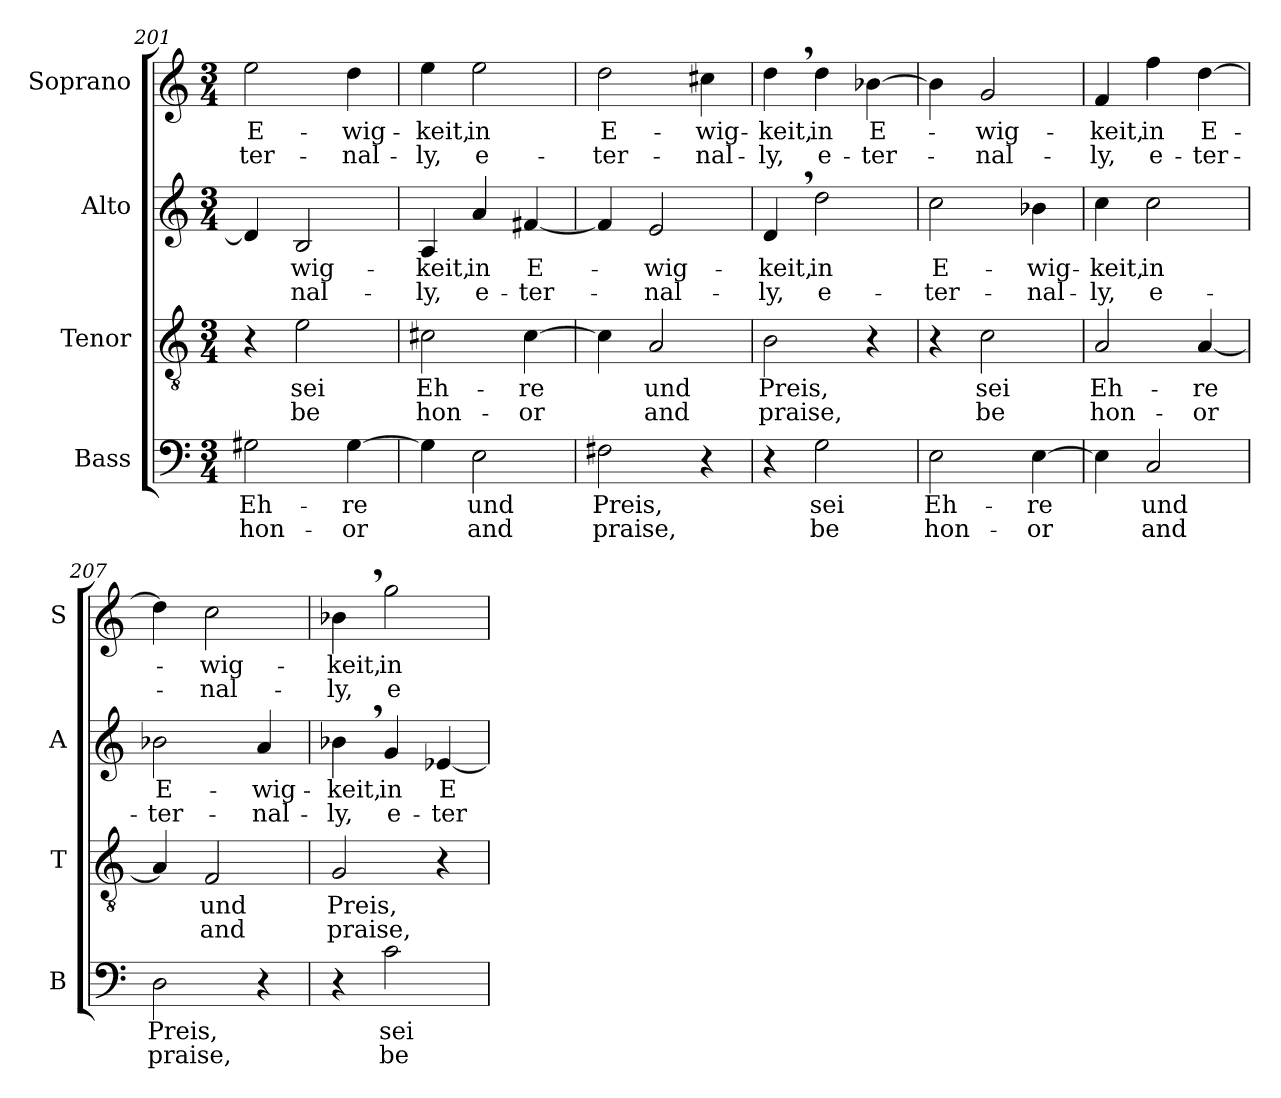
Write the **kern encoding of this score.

**kern	**text	**text	**kern	**text	**text	**kern	**text	**text	**kern	**text	**text
*part4	*part4	*part4	*part3	*part3	*part3	*part2	*part2	*part2	*part1	*part1	*part1
*staff4	*staff4	*staff4	*staff3	*staff3	*staff3	*staff2	*staff2	*staff2	*staff1	*staff1	*staff1
*I"Bass	*	*	*I"Tenor	*	*	*I"Alto	*	*	*I"Soprano	*	*
*I'B	*	*	*I'T	*	*	*I'A	*	*	*I'S	*	*
*clefF4	*	*	*clefGv2	*	*	*clefG2	*	*	*clefG2	*	*
*k[]	*	*	*k[]	*	*	*k[]	*	*	*k[]	*	*
*C:	*	*	*C:	*	*	*C:	*	*	*C:	*	*
*M3/4	*	*	*M3/4	*	*	*M3/4	*	*	*M3/4	*	*
=201	=201	=201	=201	=201	=201	=201	=201	=201	=201	=201	=201
!	!LO:LY:b	!LO:LY:b	!	!	!	!	!	!	!	!	!
!	!	!	!	!	!	!	!	!	!	!LO:LY:b	!LO:LY:b
2G#X\	Eh-	hon-	4r	.	.	4d/]	.	.	2ee\	E-	-ter-
!	!	!	!	!LO:LY:b	!LO:LY:b	!	!	!	!	!	!
!	!	!	!	!	!	!	!LO:LY:b	!LO:LY:b	!	!	!
.	.	.	2e\	sei	be	2B/	-wig-	-nal-	.	.	.
!	!LO:LY:b	!LO:LY:b	!	!	!	!	!	!	!	!	!
!	!	!	!	!	!	!	!	!	!	!LO:LY:b	!LO:LY:b
[4G#\	-re	-or	.	.	.	.	.	.	4dd\	-wig-	-nal-
=202	=202	=202	=202	=202	=202	=202	=202	=202	=202	=202	=202
!	!	!	!	!LO:LY:b	!LO:LY:b	!	!	!	!	!	!
!	!	!	!	!	!	!	!LO:LY:b	!LO:LY:b	!	!	!
!	!	!	!	!	!	!	!	!	!	!LO:LY:b	!LO:LY:b
4G#\]	.	.	2c#X\	Eh-	hon-	4A/	-keit,	-ly,	4ee\	-keit,	-ly,
!	!LO:LY:b	!LO:LY:b	!	!	!	!	!	!	!	!	!
!	!	!	!	!	!	!	!LO:LY:b	!LO:LY:b	!	!	!
!	!	!	!	!	!	!	!	!	!	!LO:LY:b	!LO:LY:b
2E\	und	and	.	.	.	4a/	in	e-	2ee\	in	e-
!	!	!	!	!LO:LY:b	!LO:LY:b	!	!	!	!	!	!
!	!	!	!	!	!	!	!LO:LY:b	!LO:LY:b	!	!	!
.	.	.	[4c#\	-re	-or	[4f#X/	E-	-ter-	.	.	.
=203	=203	=203	=203	=203	=203	=203	=203	=203	=203	=203	=203
!	!LO:LY:b	!LO:LY:b	!	!	!	!	!	!	!	!	!
!	!	!	!	!	!	!	!	!	!	!LO:LY:b	!LO:LY:b
2F#X\	Preis,	praise,	4c#\]	.	.	4f#/]	.	.	2dd\	E-	-ter-
!	!	!	!	!LO:LY:b	!LO:LY:b	!	!	!	!	!	!
!	!	!	!	!	!	!	!LO:LY:b	!LO:LY:b	!	!	!
.	.	.	2A/	und	and	2e/	-wig-	-nal-	.	.	.
!	!	!	!	!	!	!	!	!	!	!LO:LY:b	!LO:LY:b
4r	.	.	.	.	.	.	.	.	4cc#X\	-wig-	-nal-
=204	=204	=204	=204	=204	=204	=204	=204	=204	=204	=204	=204
!	!	!	!	!LO:LY:b	!LO:LY:b	!	!	!	!	!	!
!	!	!	!	!	!	!	!LO:LY:b	!LO:LY:b	!	!	!
!	!	!	!	!	!	!	!	!	!	!LO:LY:b	!LO:LY:b
4r	.	.	2B\	Preis,	praise,	4d,>/	-keit,	-ly,	4dd,>\	-keit,	-ly,
!	!LO:LY:b	!LO:LY:b	!	!	!	!	!	!	!	!	!
!	!	!	!	!	!	!	!LO:LY:b	!LO:LY:b	!	!	!
!	!	!	!	!	!	!	!	!	!	!LO:LY:b	!LO:LY:b
2G\	sei	be	.	.	.	2dd\	in	e-	4dd\	in	e-
!	!	!	!	!	!	!	!	!	!	!LO:LY:b	!LO:LY:b
.	.	.	4r	.	.	.	.	.	[4b-X\	E-	-ter-
=205	=205	=205	=205	=205	=205	=205	=205	=205	=205	=205	=205
!	!LO:LY:b	!LO:LY:b	!	!	!	!	!	!	!	!	!
!	!	!	!	!	!	!	!LO:LY:b	!LO:LY:b	!	!	!
2E\	Eh-	hon-	4r	.	.	2cc\	E-	-ter-	4b-\]	.	.
!	!	!	!	!LO:LY:b	!LO:LY:b	!	!	!	!	!	!
!	!	!	!	!	!	!	!	!	!	!LO:LY:b	!LO:LY:b
.	.	.	2c\	sei	be	.	.	.	2g/	-wig-	-nal-
!	!LO:LY:b	!LO:LY:b	!	!	!	!	!	!	!	!	!
!	!	!	!	!	!	!	!LO:LY:b	!LO:LY:b	!	!	!
[4E\	-re	-or	.	.	.	4b-X\	-wig-	-nal-	.	.	.
!!LO:PB:g=z
=206	=206	=206	=206	=206	=206	=206	=206	=206	=206	=206	=206
!	!	!	!	!LO:LY:b	!LO:LY:b	!	!	!	!	!	!
!	!	!	!	!	!	!	!LO:LY:b	!LO:LY:b	!	!	!
!	!	!	!	!	!	!	!	!	!	!LO:LY:b	!LO:LY:b
4E\]	.	.	2A/	Eh-	hon-	4cc\	-keit,	-ly,	4f/	-keit,	-ly,
!	!LO:LY:b	!LO:LY:b	!	!	!	!	!	!	!	!	!
!	!	!	!	!	!	!	!LO:LY:b	!LO:LY:b	!	!	!
!	!	!	!	!	!	!	!	!	!	!LO:LY:b	!LO:LY:b
2C/	und	and	.	.	.	2cc\	in	e-	4ff\	in	e-
!	!	!	!	!LO:LY:b	!LO:LY:b	!	!	!	!	!	!
!	!	!	!	!	!	!	!	!	!	!LO:LY:b	!LO:LY:b
.	.	.	[4A/	-re	-or	.	.	.	[4dd\	E-	-ter-
=207	=207	=207	=207	=207	=207	=207	=207	=207	=207	=207	=207
!	!LO:LY:b	!LO:LY:b	!	!	!	!	!	!	!	!	!
!	!	!	!	!	!	!	!LO:LY:b	!LO:LY:b	!	!	!
2D\	Preis,	praise,	4A/]	.	.	2b-X\	E-	-ter-	4dd\]	.	.
!	!	!	!	!LO:LY:b	!LO:LY:b	!	!	!	!	!	!
!	!	!	!	!	!	!	!	!	!	!LO:LY:b	!LO:LY:b
.	.	.	2F/	und	and	.	.	.	2cc\	-wig-	-nal-
!	!	!	!	!	!	!	!LO:LY:b	!LO:LY:b	!	!	!
4r	.	.	.	.	.	4a/	-wig-	-nal-	.	.	.
=208	=208	=208	=208	=208	=208	=208	=208	=208	=208	=208	=208
!	!	!	!	!LO:LY:b	!LO:LY:b	!	!	!	!	!	!
!	!	!	!	!	!	!	!LO:LY:b	!LO:LY:b	!	!	!
!	!	!	!	!	!	!	!	!	!	!LO:LY:b	!LO:LY:b
4r	.	.	2G/	Preis,	praise,	4b-X,>\	-keit,	-ly,	4b-X,>\	-keit,	-ly,
!	!LO:LY:b	!LO:LY:b	!	!	!	!	!	!	!	!	!
!	!	!	!	!	!	!	!LO:LY:b	!LO:LY:b	!	!	!
!	!	!	!	!	!	!	!	!	!	!LO:LY:b	!LO:LY:b
2c\	sei	be	.	.	.	4g/	in	e-	2gg\	in	e-
!	!	!	!	!	!	!	!LO:LY:b	!LO:LY:b	!	!	!
.	.	.	4r	.	.	[4e-X/	E-	-ter-	.	.	.
=	=	=	=	=	=	=	=	=	=	=	=
*-	*-	*-	*-	*-	*-	*-	*-	*-	*-	*-	*-
